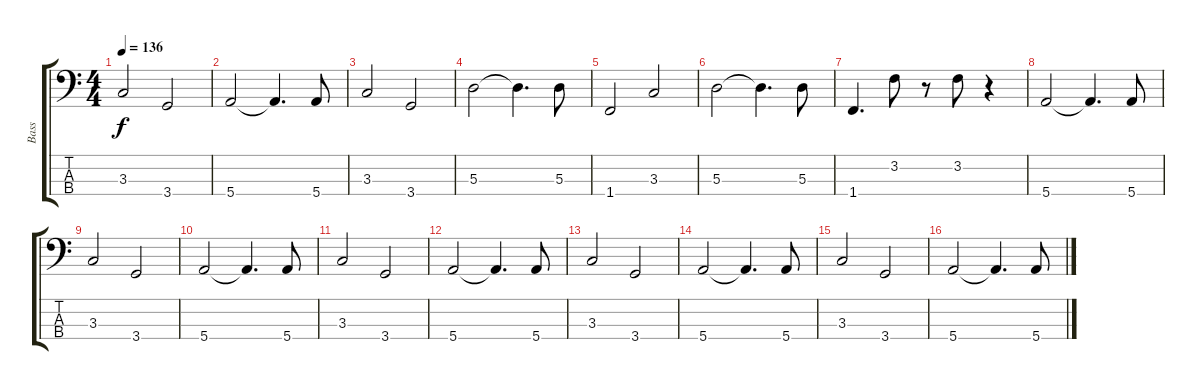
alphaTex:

\track ("Bass" "Bass") {instrument electricbassfinger}
\staff {score tabs}
\tuning (G2 D2 A1 E1) {hide}
\ts (4 4)
\tempo 136
\clef f4
\ks c
3.3.2{dy f} 3.4.2 |
5.4.2 5.4{t}.4{d} 5.4.8 |
3.3.2 3.4.2 |
5.3.2 5.3{t}.4{d} 5.3.8 |
1.4.2 3.3.2 |
5.3.2 5.3{t}.4{d} 5.3.8 |
1.4.4{d} 3.2.8{instrument slapbass1} r.8 3.2.8 r.4 |
5.4.2{instrument electricbassfinger} 5.4{t}.4{d} 5.4.8 |
3.3.2 3.4.2 |
5.4.2 5.4{t}.4{d} 5.4.8 |
3.3.2 3.4.2 |
5.4.2 5.4{t}.4{d} 5.4.8 |
3.3.2 3.4.2 |
5.4.2 5.4{t}.4{d} 5.4.8 |
3.3.2 3.4.2 |
5.4.2 5.4{t}.4{d} 5.4.8
